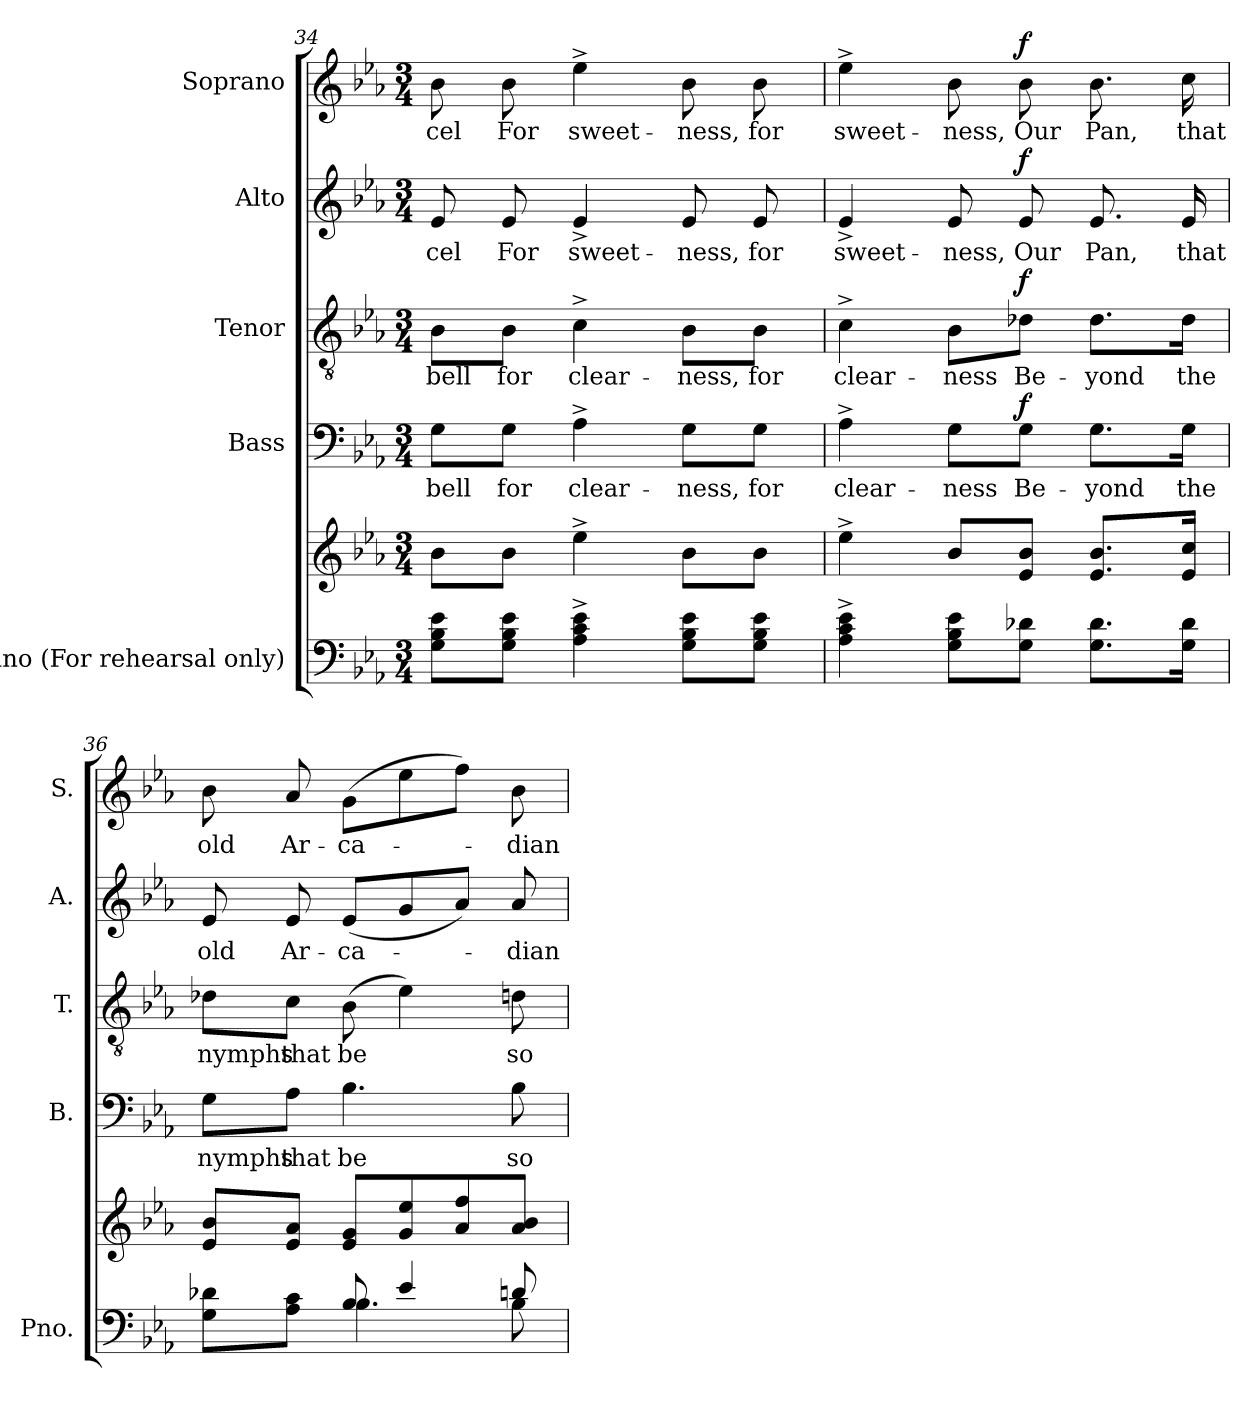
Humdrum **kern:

**kern	**kern	**kern	**text	**dynam	**kern	**text	**dynam	**kern	**text	**dynam	**kern	**text	**dynam
*part5	*part5	*part4	*part4	*part4	*part3	*part3	*part3	*part2	*part2	*part2	*part1	*part1	*part1
*staff6	*staff5	*staff4	*staff4	*staff4	*staff3	*staff3	*staff3	*staff2	*staff2	*staff2	*staff1	*staff1	*staff1
*I"Piano (For rehearsal only)	*	*I"Bass	*	*	*I"Tenor	*	*	*I"Alto	*	*	*I"Soprano	*	*
*I'Pno.	*	*I'B.	*	*	*I'T.	*	*	*I'A.	*	*	*I'S.	*	*
*clefF4	*clefG2	*clefF4	*	*	*clefGv2	*	*	*clefG2	*	*	*clefG2	*	*
*	*	*	*	*	*ITrd7c12	*	*	*	*	*	*	*	*
*k[b-e-a-]	*k[b-e-a-]	*k[b-e-a-]	*	*	*k[b-e-a-]	*	*	*k[b-e-a-]	*	*	*k[b-e-a-]	*	*
*E-:	*E-:	*E-:	*	*	*E-:	*	*	*E-:	*	*	*E-:	*	*
*M3/4	*M3/4	*M3/4	*	*	*M3/4	*	*	*M3/4	*	*	*M3/4	*	*
=34	=34	=34	=34	=34	=34	=34	=34	=34	=34	=34	=34	=34	=34
!	!	!	!LO:LY:b:color=#000000	!	!	!	!	!	!	!	!	!	!
!	!	!	!	!	!	!LO:LY:b:color=#000000	!	!	!	!	!	!	!
!	!	!	!	!	!	!	!	!	!LO:LY:b:color=#000000	!	!	!	!
!	!	!	!	!	!	!	!	!	!	!	!	!LO:LY:b:color=#000000	!
8Gi\ 8B-i 8e-iL	8b-i\L	8Gi\L	bell	.	8BB-i\L	bell	.	8e-i/	-cel	.	8b-i\	-cel	.
!	!	!	!LO:LY:b:color=#000000	!	!	!	!	!	!	!	!	!	!
!	!	!	!	!	!	!LO:LY:b:color=#000000	!	!	!	!	!	!	!
!	!	!	!	!	!	!	!	!	!LO:LY:b:color=#000000	!	!	!	!
!	!	!	!	!	!	!	!	!	!	!	!	!LO:LY:b:color=#000000	!
8Gi\ 8B-i 8e-iJ	8b-i\J	8Gi\J	for	.	8BB-i\J	for	.	8e-i/	For	.	8b-i\	For	.
!	!	!	!LO:LY:b:color=#000000	!	!	!	!	!	!	!	!	!	!
!	!	!	!	!	!	!LO:LY:b:color=#000000	!	!	!	!	!	!	!
!	!	!	!	!	!	!	!	!	!LO:LY:b:color=#000000	!	!	!	!
!	!	!	!	!	!	!	!	!	!	!	!	!LO:LY:b:color=#000000	!
4A-i\^ 4ci^ 4e-i^	4ee-^i\	4A-^i\	clear-	.	4C^i\	clear-	.	4e-^i/	sweet-	.	4ee-^i\	sweet-	.
!	!	!	!LO:LY:b:color=#000000	!	!	!	!	!	!	!	!	!	!
!	!	!	!	!	!	!LO:LY:b:color=#000000	!	!	!	!	!	!	!
!	!	!	!	!	!	!	!	!	!LO:LY:b:color=#000000	!	!	!	!
!	!	!	!	!	!	!	!	!	!	!	!	!LO:LY:b:color=#000000	!
8Gi\ 8B-i 8e-iL	8b-i\L	8Gi\L	-ness,	.	8BB-i\L	-ness,	.	8e-i/	-ness,	.	8b-i\	-ness,	.
!	!	!	!LO:LY:b:color=#000000	!	!	!	!	!	!	!	!	!	!
!	!	!	!	!	!	!LO:LY:b:color=#000000	!	!	!	!	!	!	!
!	!	!	!	!	!	!	!	!	!LO:LY:b:color=#000000	!	!	!	!
!	!	!	!	!	!	!	!	!	!	!	!	!LO:LY:b:color=#000000	!
8Gi\ 8B-i 8e-iJ	8b-i\J	8Gi\J	for	.	8BB-i\J	for	.	8e-i/	for	.	8b-i\	for	.
!!LO:PB:g=z
=35	=35	=35	=35	=35	=35	=35	=35	=35	=35	=35	=35	=35	=35
!	!	!	!LO:LY:b:color=#000000	!	!	!	!	!	!	!	!	!	!
!	!	!	!	!	!	!LO:LY:b:color=#000000	!	!	!	!	!	!	!
!	!	!	!	!	!	!	!	!	!LO:LY:b:color=#000000	!	!	!	!
!	!	!	!	!	!	!	!	!	!	!	!	!LO:LY:b:color=#000000	!
4A-i\^ 4ci^ 4e-i^	4ee-^i\	4A-^i\	clear-	.	4C^i\	clear-	.	4e-^i/	sweet-	.	4ee-^i\	sweet-	.
!	!	!	!LO:LY:b:color=#000000	!	!	!	!	!	!	!	!	!	!
!	!	!	!	!	!	!LO:LY:b:color=#000000	!	!	!	!	!	!	!
!	!	!	!	!	!	!	!	!	!LO:LY:b:color=#000000	!	!	!	!
!	!	!	!	!	!	!	!	!	!	!	!	!LO:LY:b:color=#000000	!
8Gi\ 8B-i 8e-iL	8b-i/L	8Gi\L	-ness	.	8BB-i\L	-ness	.	8e-i/	-ness,	.	8b-i\	-ness,	.
!	!	!	!LO:LY:b:color=#000000	!	!	!	!	!	!	!	!	!	!
!	!	!	!	!	!	!LO:LY:b:color=#000000	!	!	!	!	!	!	!
!	!	!	!	!	!	!	!	!	!LO:LY:b:color=#000000	!	!	!	!
!	!	!	!	!	!	!	!	!	!	!	!	!LO:LY:b:color=#000000	!
8Gi\ 8d-XiJ	8e-i/ 8b-iJ	8Gi\J	Be-	f	8D-Xi\J	Be-	f	8e-i/	Our	f	8b-i\	Our	f
!	!	!	!LO:LY:b:color=#000000	!	!	!	!	!	!	!	!	!	!
!	!	!	!	!	!	!LO:LY:b:color=#000000	!	!	!	!	!	!	!
!	!	!	!	!	!	!	!	!	!LO:LY:b:color=#000000	!	!	!	!
!	!	!	!	!	!	!	!	!	!	!	!	!LO:LY:b:color=#000000	!
8.Gi\ 8.d-iL	8.e-i/ 8.b-iL	8.Gi\L	-yond	.	8.D-i\L	-yond	.	8.e-i/	Pan,	.	8.b-i\	Pan,	.
!	!	!	!LO:LY:b:color=#000000	!	!	!	!	!	!	!	!	!	!
!	!	!	!	!	!	!LO:LY:b:color=#000000	!	!	!	!	!	!	!
!	!	!	!	!	!	!	!	!	!LO:LY:b:color=#000000	!	!	!	!
!	!	!	!	!	!	!	!	!	!	!	!	!LO:LY:b:color=#000000	!
16Gi\ 16d-iJk	16e-i/ 16cciJk	16Gi\Jk	the	.	16D-i\Jk	the	.	16e-i/	that	.	16cci\	that	.
=36	=36	=36	=36	=36	=36	=36	=36	=36	=36	=36	=36	=36	=36
*^	*	*	*	*	*	*	*	*	*	*	*	*	*
!	!	!	!	!LO:LY:b:color=#000000	!	!	!	!	!	!	!	!	!	!
!	!	!	!	!	!	!	!LO:LY:b:color=#000000	!	!	!	!	!	!	!
!	!	!	!	!	!	!	!	!	!	!LO:LY:b:color=#000000	!	!	!	!
!	!	!	!	!	!	!	!	!	!	!	!	!	!LO:LY:b:color=#000000	!
8Gi\ 8d-XiL	4ryy	8e-i/ 8b-iL	8Gi\L	nymphs	.	8D-Xi\L	nymphs	.	8e-i/	old	.	8b-i\	old	.
!	!	!	!	!LO:LY:b:color=#000000	!	!	!	!	!	!	!	!	!	!
!	!	!	!	!	!	!	!LO:LY:b:color=#000000	!	!	!	!	!	!	!
!	!	!	!	!	!	!	!	!	!	!LO:LY:b:color=#000000	!	!	!	!
!	!	!	!	!	!	!	!	!	!	!	!	!	!LO:LY:b:color=#000000	!
8A-i\ 8ciJ	.	8e-i/ 8a-iJ	8A-i\J	that	.	8Ci\J	that	.	8e-i/	Ar-	.	8a-i/	Ar-	.
!	!	!	!	!LO:LY:b:color=#000000	!	!	!	!	!	!	!	!	!	!
!	!	!	!	!	!	!	!LO:LY:b:color=#000000	!	!	!	!	!	!	!
!	!	!	!	!	!	!	!	!	!	!LO:LY:b:color=#000000	!	!	!	!
!	!	!	!	!	!	!	!	!	!	!	!	!	!LO:LY:b:color=#000000	!
8B-i/	4.B-i\	8e-i/ 8giL	4.B-i\	be	.	(8BB-i\	be	.	(8e-i/L	-ca-	.	(8gi\L	-ca-	.
4e-i/	.	8gi/ 8ee-i	.	.	.	4E-i\)	.	.	8gi/	.	.	8ee-i\	.	.
.	.	8a-i/ 8ffi	.	.	.	.	.	.	8a-i/J)	.	.	8ffi\J)	.	.
!	!	!	!	!LO:LY:b:color=#000000	!	!	!	!	!	!	!	!	!	!
!	!	!	!	!	!	!	!LO:LY:b:color=#000000	!	!	!	!	!	!	!
!	!	!	!	!	!	!	!	!	!	!LO:LY:b:color=#000000	!	!	!	!
!	!	!	!	!	!	!	!	!	!	!	!	!	!LO:LY:b:color=#000000	!
8dni/	8B-i\	8a-i/ 8b-iJ	8B-i\	so	.	8Dni\	so	.	8a-i/	-dian	.	8b-i\	-dian	.
*v	*v	*	*	*	*	*	*	*	*	*	*	*	*	*
=	=	=	=	=	=	=	=	=	=	=	=	=	=
*-	*-	*-	*-	*-	*-	*-	*-	*-	*-	*-	*-	*-	*-
